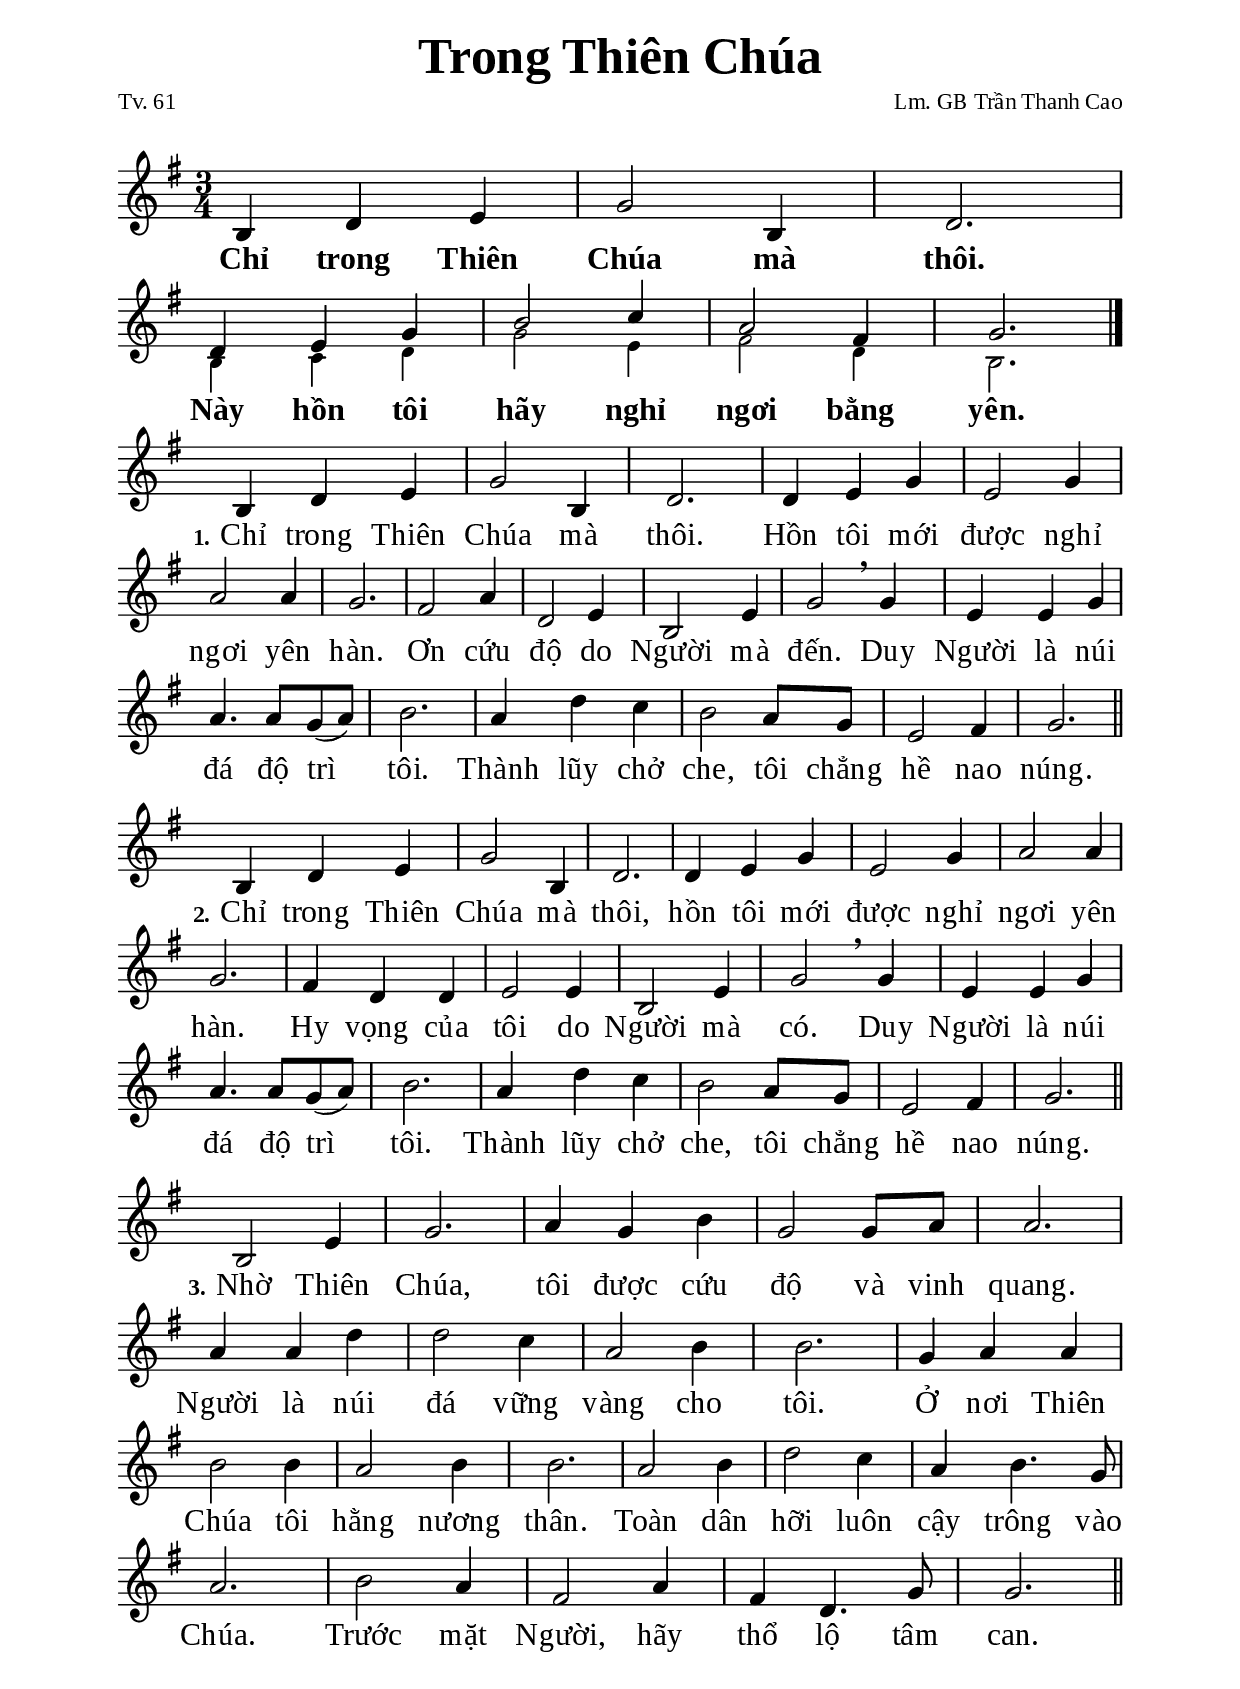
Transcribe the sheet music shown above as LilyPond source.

% Cài đặt chung
\version "2.20.0"
\include "english.ly"

\header {
  title = \markup { \fontsize #3 "Trong Thiên Chúa" }
  poet = "Tv. 61"
  composer = "Lm. GB Trần Thanh Cao"
  arranger = " "
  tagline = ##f
}

\paper {
  #(set-paper-size "a4")
  top-margin = 10\mm
  bottom-margin = 10\mm
  left-margin = 20\mm
  right-margin = 20\mm
  indent = #0
  #(define fonts
    (make-pango-font-tree
      "Liberation Serif"
      "Liberation Serif"
      "Liberation Serif"
      (/ 20 20)))
  page-count = #1
}

% Nhạc điệp khúc
nhacDiepKhucSop = \relative c' {
  b4 d e |
  g2 b,4 |
  d2. |
  d4 e g |
  b2 c4 |
  a2 fs4 |
  g2. \bar "|."
}

nhacDiepKhucBas = \relative c' {
  \skip 2.
  \skip 2.
  \skip 2.
  b4 c d |
  g2 e4 |
  fs2 d4 |
  b2.
}

% Nhạc phiên khúc
nhacPhienKhucMot = \relative c' {
  b4 d e |
  g2 b,4 |
  d2. |
  d4 e g |
  e2 g4 |
  a2 a4 |
  g2. |
  fs2 a4 |
  d,2 e4 |
  b2 e4 |
  g2 \breathe g4 |
  e4 e g |
  a4. a8 g (a) |
  b2. |
  a4 d c |
  b2 a8 g |
  e2 fs4 |
  g2. \bar "||"
}

nhacPhienKhucHai = \relative c' {
  b4 d e |
  g2 b,4 |
  d2. |
  d4 e g |
  e2 g4 |
  a2 a4 |
  g2. |
  fs4 d d |
  e2 e4 |
  b2 e4 |
  g2 \breathe g4 |
  e4 e g |
  a4. a8 g (a) |
  b2. |
  a4 d c |
  b2 a8 g |
  e2 fs4 |
  g2. \bar "||"
}

nhacPhienKhucBa = \relative c' {
  b2 e4 |
  g2. |
  a4 g b |
  g2 g8 a |
  a2. |
  a4 a d |
  d2 c4 |
  a2 b4 |
  b2. |
  g4 a a |
  b2 b4 |
  a2 b4 |
  b2. |
  a2 b4 |
  d2 c4 |
  a b4. g8 |
  a2. |
  b2 a4 |
  fs2 a4 |
  fs d4. g8 |
  g2. \bar "||"
}

% Lời điệp khúc
loiDiepKhuc = \lyricmode {
  Chỉ trong Thiên Chúa mà thôi.
  Này hồn tôi hãy nghỉ ngơi bằng yên.
}

% Lời phiên khúc
loiPhienKhucMot = \lyricmode {
  \set stanza = #"1."
  Chỉ trong Thiên Chúa mà thôi.
  Hồn tôi mới được nghỉ ngơi yên hàn.
  Ơn cứu độ do Người mà đến.
  Duy Người là núi đá độ trì tôi.
  Thành lũy chở che, tôi chẳng hề nao núng.
}

loiPhienKhucHai = \lyricmode {
  \set stanza = #"2."
  Chỉ trong Thiên Chúa mà thôi,
  hồn tôi mới được nghỉ ngơi yên hàn.
  Hy vọng của tôi do Người mà có.
  Duy Người là núi đá độ trì tôi.
  Thành lũy chở che, tôi chẳng hề nao núng.
}

loiPhienKhucBa = \lyricmode {
  \set stanza = #"3."
  Nhờ Thiên Chúa, tôi được cứu độ và vinh quang.
  Người là núi đá vững vàng cho tôi.
  Ở nơi Thiên Chúa tôi hằng nương thân.
  Toàn dân hỡi luôn cậy trông vào Chúa.
  Trước mặt Người, hãy thổ lộ tâm can.
}


% Dàn trang
\score {
  \new ChoirStaff <<
    \new Staff = diepKhuc \with {
        \consists "Merge_rests_engraver"
        \magnifyStaff #(magstep +1)
      }
      <<
      \new Voice = beSop {
        \voiceOne \key g \major \time 3/4 \nhacDiepKhucSop
      }
      \new Voice = beBas {
        \override NoteHead.font-size = #-2
        \voiceTwo \key g \major \time 3/4 \nhacDiepKhucBas
      }
    >>
    \new Lyrics \lyricsto beSop \loiDiepKhuc
  >>
  \layout {
    \override Lyrics.LyricText.font-series = #'bold
    \override Lyrics.LyricText.font-size = #+3
    \override Lyrics.LyricSpace.minimum-distance = #4.5
    \override Score.BarNumber.break-visibility = ##(#f #f #f)
    \override Score.SpacingSpanner.uniform-stretching = ##t
  }
}

\score {
  \new ChoirStaff <<
    \new Staff = phienKhuc \with {
        \magnifyStaff #(magstep +1)
      }
      <<
      \new Voice = beSop {
        \key g \major \time 3/4 \nhacPhienKhucMot
      }
    >>
    \new Lyrics \lyricsto beSop \loiPhienKhucMot
  >>
  \layout {
    \override Staff.TimeSignature.transparent = ##t
    \override Lyrics.LyricText.font-size = #+3
    \override Lyrics.LyricSpace.minimum-distance = #1.7
    \override Score.BarNumber.break-visibility = ##(#f #f #f)
    \override Score.SpacingSpanner.uniform-stretching = ##t
  }
}

\score {
  \new ChoirStaff <<
    \new Staff = phienKhuc \with {
        \magnifyStaff #(magstep +1)
      }
      <<
      \new Voice = beSop {
        \key g \major \time 3/4 \nhacPhienKhucHai
      }
    >>
    \new Lyrics \lyricsto beSop \loiPhienKhucHai
  >>
  \layout {
    \override Staff.TimeSignature.transparent = ##t
    \override Lyrics.LyricText.font-size = #+3
    \override Lyrics.LyricSpace.minimum-distance = #1.4
    \override Score.BarNumber.break-visibility = ##(#f #f #f)
    \override Score.SpacingSpanner.uniform-stretching = ##t
  }
}

\score {
  \new ChoirStaff <<
    \new Staff = phienKhuc \with {
        \magnifyStaff #(magstep +1)
      }
      <<
      \new Voice = beSop {
        \key g \major \time 3/4 \nhacPhienKhucBa
      }
    >>
    \new Lyrics \lyricsto beSop \loiPhienKhucBa
  >>
  \layout {
    \override Staff.TimeSignature.transparent = ##t
    \override Lyrics.LyricText.font-size = #+3
    \override Lyrics.LyricSpace.minimum-distance = #2.2
    \override Score.BarNumber.break-visibility = ##(#f #f #f)
    \override Score.SpacingSpanner.uniform-stretching = ##t
  }
}
